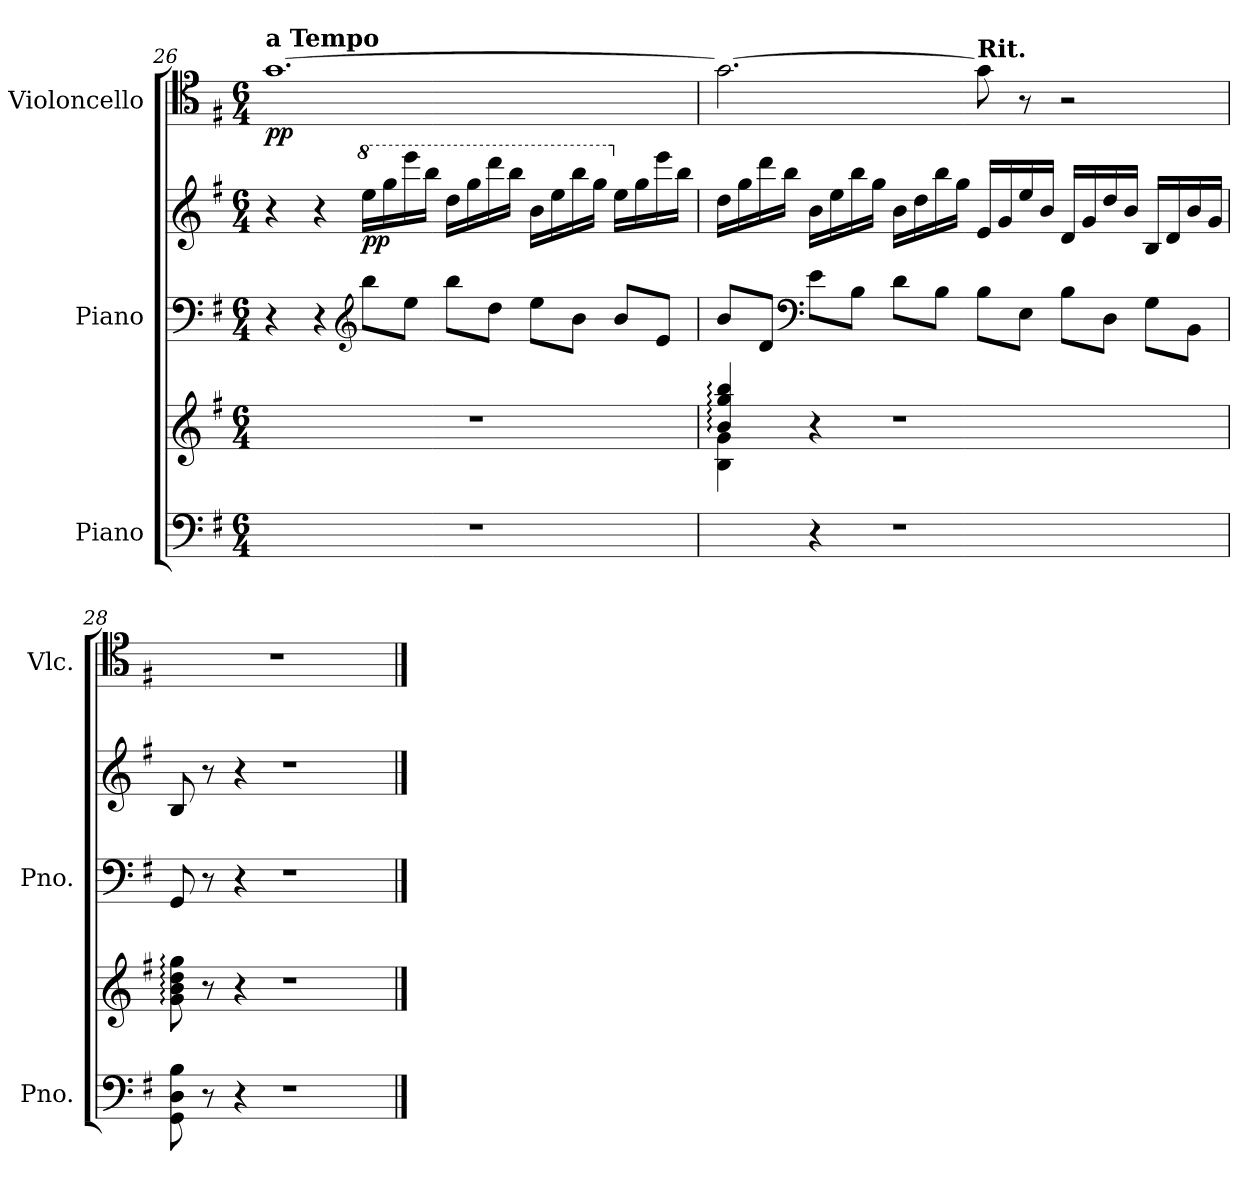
**kern	**kern	**kern	**kern	**dynam	**kern	**dynam
*part3	*part3	*part2	*part2	*part2	*part1	*part1
*staff5	*staff4	*staff3	*staff2	*staff2/3	*staff1	*staff1
*I"Piano	*	*I"Piano	*	*	*I"Violoncello	*
*I'Pno.	*	*I'Pno.	*	*	*I'Vlc.	*
*clefF4	*clefG2	*clefF4	*clefG2	*	*clefC4	*
*k[f#]	*k[f#]	*k[f#]	*k[f#]	*	*k[f#]	*
*M6/4	*M6/4	*M6/4	*M6/4	*	*M6/4	*
=26	=26	=26	=26	=26	=26	=26
!	!	!	!	!	!LO:TX:a:B:t=a Tempo	!
!	!	!	!	!	!	!LO:DY:b
1.r	1.r	4r	4r	.	[1.g	pp
.	.	4r	4r	.	.	.
*	*	*clefG2	*	*	*	*
*	*	*	*8va	*	*	*
!	!	!	!	!LO:DY:b	!	!
.	.	8bb\L	16eee\LL	pp	.	.
.	.	.	16ggg\	.	.	.
.	.	8ee\J	16eeee\	.	.	.
.	.	.	16bbb\JJ	.	.	.
.	.	8bb\L	16ddd\LL	.	.	.
.	.	.	16ggg\	.	.	.
.	.	8dd\J	16dddd\	.	.	.
.	.	.	16bbb\JJ	.	.	.
.	.	8ee\L	16bb\LL	.	.	.
.	.	.	16eee\	.	.	.
.	.	8b\J	16bbb\	.	.	.
.	.	.	16ggg\JJ	.	.	.
*	*	*	*X8va	*	*	*
.	.	8b/L	16ee\LL	.	.	.
.	.	.	16gg\	.	.	.
.	.	8e/J	16eee\	.	.	.
.	.	.	16bb\JJ	.	.	.
!!LO:LB:g=z
=27	=27	=27	=27	=27	=27	=27
*	*^	*	*	*	*^	*
4ryy	4b/: 4gg/: 4bb/:	4B\ 4g\	8b/L	16dd\LL	.	2.g\_	1ryy	.
.	.	.	.	16gg\	.	.	.	.
.	.	.	8d/J	16ddd\	.	.	.	.
.	.	.	.	16bb\JJ	.	.	.	.
*	*	*	*clefF4	*	*	*	*	*
4r	4r	1ryy	8e\L	16b\LL	.	.	.	.
.	.	.	.	16ee\	.	.	.	.
.	.	.	8B\J	16bb\	.	.	.	.
.	.	.	.	16gg\JJ	.	.	.	.
1r	1r	.	8d\L	16b\LL	.	.	.	.
.	.	.	.	16dd\	.	.	.	.
.	.	.	8B\J	16bb\	.	.	.	.
.	.	.	.	16gg\JJ	.	.	.	.
!	!	!	!	!	!	!LO:TX:a:B:t=Rit.	!	!
.	.	.	8B\L	16e/LL	.	8g\]	.	.
.	.	.	.	16g/	.	.	.	.
.	.	.	8E\J	16ee/	.	8r	.	.
.	.	.	.	16b/JJ	.	.	.	.
.	.	.	8B\L	16d/LL	.	2r	4ryy	.
.	.	.	.	16g/	.	.	.	.
.	.	.	8D\J	16dd/	.	.	.	.
.	.	.	.	16b/JJ	.	.	.	.
*	*	*	*	*	*	*MM40	*	*
.	.	4ryy	8G\L	16B/LL	.	.	4ryy	.
.	.	.	.	16d/	.	.	.	.
.	.	.	8BB\J	16b/	.	.	.	.
.	.	.	.	16g/JJ	.	.	.	.
*	*v	*v	*	*	*	*v	*v	*
=28	=28	=28	=28	=28	=28	=28
*	*	*	*	*	*MM30	*
8GG\ 8D\ 8B\	8g\: 8b\: 8dd\: 8gg\:	8GG/	8B/	.	1.r	.
8r	8r	8r	8r	.	.	.
4r	4r	4r	4r	.	.	.
1r	1r	1r	1r	.	.	.
==	==	==	==	==	==	==
*-	*-	*-	*-	*-	*-	*-
